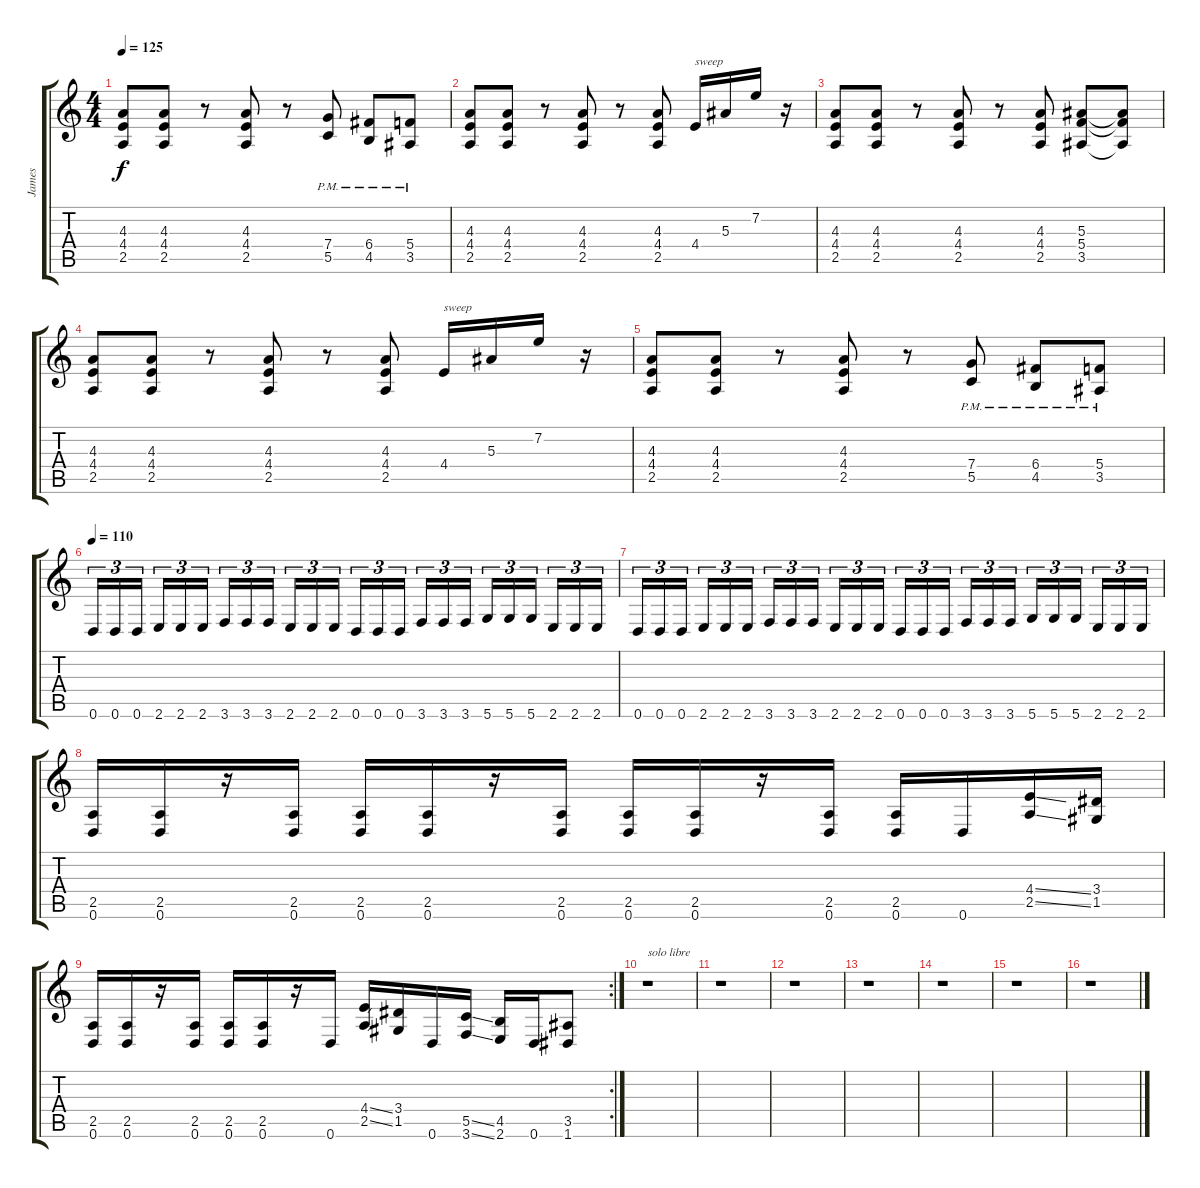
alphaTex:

\track ("James" "James") {instrument distortionguitar}
\staff {score tabs}
\tuning (D4 A3 F3 C3 G2 D2) {hide}
\ts (4 4)
\tempo 125
\clef g2
\ks c
(4.3 4.4 2.5).8{dy f} (4.3 4.4 2.5).8 r.8 (4.3 4.4 2.5).8 r.8 (7.4{pm} 5.5{pm}).8 (6.4{pm} 4.5{pm}).8 (5.4{pm} 3.5{pm}).8 |
(4.3 4.4 2.5).8 (4.3 4.4 2.5).8 r.8 (4.3 4.4 2.5).8 r.8 (4.3 4.4 2.5).8 4.4.16{txt "sweep"} 5.3.16 7.2.16 r.16 |
(4.3 4.4 2.5).8 (4.3 4.4 2.5).8 r.8 (4.3 4.4 2.5).8 r.8 (4.3 4.4 2.5).8 (5.3 5.4 3.5).8 (5.3{t} 5.4{t} 3.5{t}).8 |
(4.3 4.4 2.5).8 (4.3 4.4 2.5).8 r.8 (4.3 4.4 2.5).8 r.8 (4.3 4.4 2.5).8 4.4.16{txt "sweep"} 5.3.16 7.2.16 r.16 |
(4.3 4.4 2.5).8 (4.3 4.4 2.5).8 r.8 (4.3 4.4 2.5).8 r.8 (7.4{pm} 5.5{pm}).8 (6.4{pm} 4.5{pm}).8 (5.4{pm} 3.5{pm}).8 |
\tempo 110
0.6.16{tu (3 2)} 0.6.16{tu (3 2)} 0.6.16{tu (3 2)} 2.6.16{tu (3 2)} 2.6.16{tu (3 2)} 2.6.16{tu (3 2)} 3.6.16{tu (3 2)} 3.6.16{tu (3 2)} 3.6.16{tu (3 2)} 2.6.16{tu (3 2)} 2.6.16{tu (3 2)} 2.6.16{tu (3 2)} 0.6.16{tu (3 2)} 0.6.16{tu (3 2)} 0.6.16{tu (3 2)} 3.6.16{tu (3 2)} 3.6.16{tu (3 2)} 3.6.16{tu (3 2)} 5.6.16{tu (3 2)} 5.6.16{tu (3 2)} 5.6.16{tu (3 2)} 2.6.16{tu (3 2)} 2.6.16{tu (3 2)} 2.6.16{tu (3 2)} |
0.6.16{tu (3 2)} 0.6.16{tu (3 2)} 0.6.16{tu (3 2)} 2.6.16{tu (3 2)} 2.6.16{tu (3 2)} 2.6.16{tu (3 2)} 3.6.16{tu (3 2)} 3.6.16{tu (3 2)} 3.6.16{tu (3 2)} 2.6.16{tu (3 2)} 2.6.16{tu (3 2)} 2.6.16{tu (3 2)} 0.6.16{tu (3 2)} 0.6.16{tu (3 2)} 0.6.16{tu (3 2)} 3.6.16{tu (3 2)} 3.6.16{tu (3 2)} 3.6.16{tu (3 2)} 5.6.16{tu (3 2)} 5.6.16{tu (3 2)} 5.6.16{tu (3 2)} 2.6.16{tu (3 2)} 2.6.16{tu (3 2)} 2.6.16{tu (3 2)} |
(2.5 0.6).16 (2.5 0.6).16 r.16 (2.5 0.6).16 (2.5 0.6).16 (2.5 0.6).16 r.16 (2.5 0.6).16 (2.5 0.6).16 (2.5 0.6).16 r.16 (2.5 0.6).16 (2.5 0.6).16 0.6.16 (4.4{ss} 2.5{ss}).16 (3.4 1.5).16 |
\rc 2
(2.5 0.6).16 (2.5 0.6).16 r.16 (2.5 0.6).16 (2.5 0.6).16 (2.5 0.6).16 r.16 0.6.16 (4.4{ss} 2.5{ss}).16 (3.4 1.5).16 0.6.16 (5.5{ss} 3.6{ss}).16 (4.5 2.6).16 0.6.16 (3.5 1.6).8 |
r.1{txt "solo libre"} |
r.1 |
r.1 |
r.1 |
r.1 |
r.1 |
r.1
